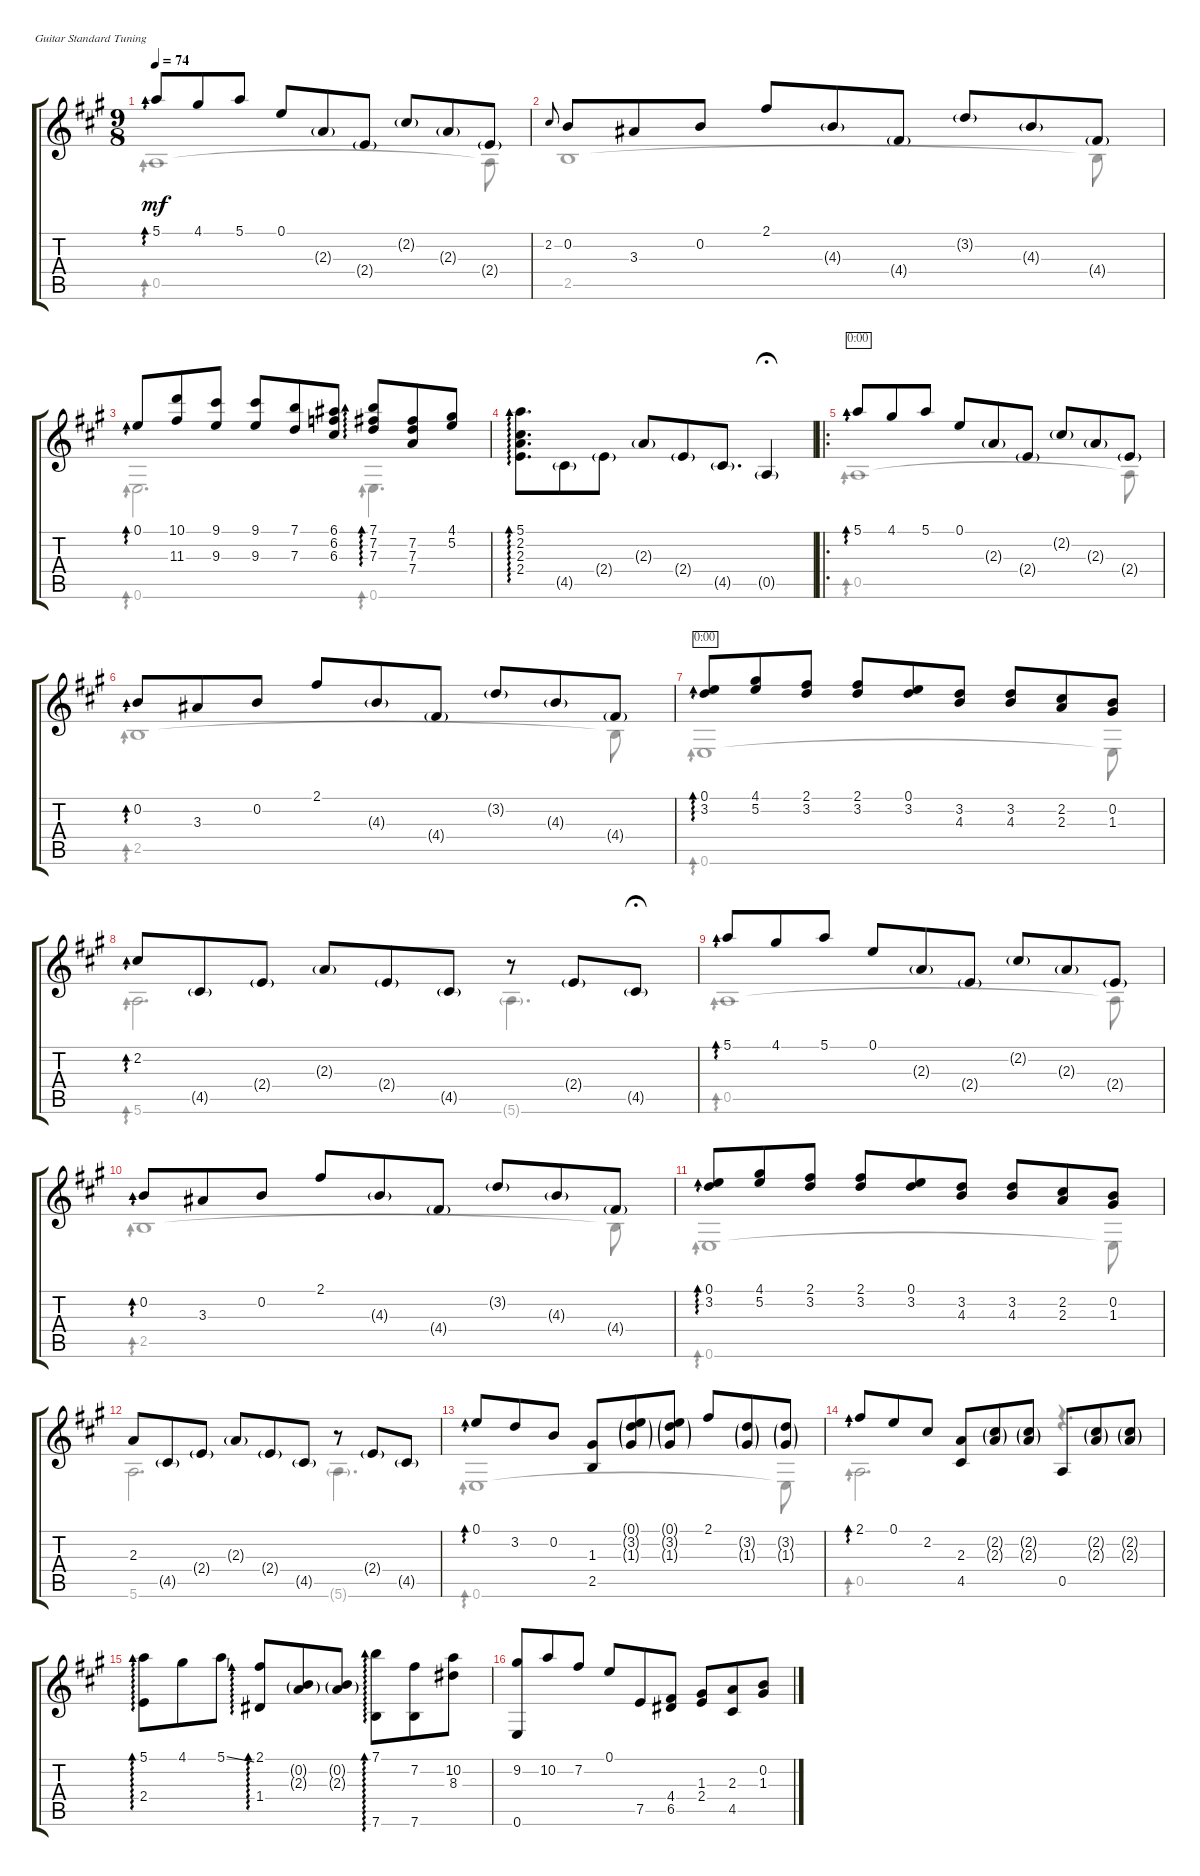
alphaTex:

\defaultSystemsLayout 4
\bracketExtendMode groupsimilarinstruments
\singleTrackTrackNamePolicy hidden
\firstSystemTrackNameOrientation horizontal
\otherSystemsTrackNameOrientation horizontal
\track ("Nylon Guitar" "N-Gt") {instrument acousticguitarnylon}
\staff {score tabs}
\tuning (E4 B3 G3 D3 A2 E2)
\voice
\ts (9 8)
\tempo 74
\clef g2
\ks a
5.1.8{ad 0 dy mf instrument acousticguitarnylon} 4.1.8 5.1.8 0.1.8 2.3{g}.8 2.4{g}.8 2.2{g}.8 2.3{g}.8 2.4{g}.8 |
2.2.8{gr onbeat} 0.2.8 3.3.8 0.2.8 2.1.8 4.3{g}.8 4.4{g}.8 3.2{g}.8 4.3{g}.8 4.4{g}.8 |
0.1.8{ad 0} (10.1 11.3).8 (9.1 9.3).8 (9.1 9.3).8 (7.1 7.3).8 (6.1 6.2 6.3).8 (7.1 7.2 7.3).8{ad 0} (7.3 7.2 7.4).8 (4.1 5.2).8 |
(5.1 2.2 2.3 2.4).8{d ad 0} 4.5{g}.8 2.4{g}.8 2.3{g}.8 2.4{g}.8 4.5{g}.8{d} 0.5{g}.4{fermata (medium 0.54)} |
\ro
5.1.8{ad 0 timer} 4.1.8 5.1.8 0.1.8 2.3{g}.8 2.4{g}.8 2.2{g}.8 2.3{g}.8 2.4{g}.8 |
0.2.8{ad 0} 3.3.8 0.2.8 2.1.8 4.3{g}.8 4.4{g}.8 3.2{g}.8 4.3{g}.8 4.4{g}.8 |
(3.2 0.1).8{ad 0 timer} (4.1 5.2).8 (2.1 3.2).8 (2.1 3.2).8 (0.1 3.2).8 (3.2 4.3).8 (3.2 4.3).8 (2.3 2.2).8 (1.3 0.2).8 |
2.2.8{ad 0} 4.5{g}.8 2.4{g}.8 2.3{g}.8 2.4{g}.8 4.5{g}.8 r.8 2.4{g}.8 4.5{g}.8{fermata (medium 1)} |
5.1.8{ad 0} 4.1.8 5.1.8 0.1.8 2.3{g}.8 2.4{g}.8 2.2{g}.8 2.3{g}.8 2.4{g}.8 |
0.2.8{ad 0} 3.3.8 0.2.8 2.1.8 4.3{g}.8 4.4{g}.8 3.2{g}.8 4.3{g}.8 4.4{g}.8 |
(3.2 0.1).8{ad 0} (4.1 5.2).8 (2.1 3.2).8 (2.1 3.2).8 (0.1 3.2).8 (3.2 4.3).8 (3.2 4.3).8 (2.3 2.2).8 (1.3 0.2).8 |
2.3.8 4.5{g}.8 2.4{g}.8 2.3{g}.8 2.4{g}.8 4.5{g}.8 r.8 2.4{g}.8 4.5{g}.8 |
0.1.8{ad 0} 3.2.8 0.2.8 (1.3 2.5).8 (1.3{g} 0.1{g} 3.2{g}).8 (1.3{g} 0.1{g} 3.2{g}).8 2.1.8 (1.3{g} 3.2{g}).8 (3.2{g} 1.3{g}).8 |
2.1.8{ad 0} 0.1.8 2.2.8 (4.5 2.3).8 (2.2{g} 2.3{g}).8 (2.2{g} 2.3{g}).8 0.5.8 (2.2{g} 2.3{g}).8 (2.2{g} 2.3{g}).8 |
(2.4 5.1).8{ad 0} 4.1.8 5.1{ss}.8 (1.4 2.1).8{ad 0} (0.2{g} 2.3{g}).8 (0.2{g} 2.3{g}).8 (7.1 7.6).8{ad 0} (7.6 7.2).8 (10.2 8.3).8 |
(9.2 0.6).8 10.2.8 7.2.8 0.1.8 7.5.8 (4.4 6.5).8 (1.3 2.4).8 (2.3 4.5).8 (0.2 1.3).8
\voice
\clef g2
\ottava regular
\simile none
\ks a
0.5.1{ad 0 dy mf} 0.5{t}.8 |
2.5.1 2.5{t}.8 |
0.6.2{d ad 0} 0.6.4{d ad 0} |
|
0.5.1{ad 0} 0.5{t}.8 |
2.5.1{ad 0} 2.5{t}.8 |
0.6.1{ad 0} 0.6{t}.8 |
5.6.2{d ad 0} 5.6{g}.4{d} |
0.5.1{ad 0} 0.5{t}.8 |
2.5.1{ad 0} 2.5{t}.8 |
0.6.1{ad 0} 0.6{t}.8 |
5.6.2{d} 5.6{g}.4{d} |
0.6.1{ad 0} 0.6{t}.8 |
0.5.2{d ad 0} r.4{d} |
|
